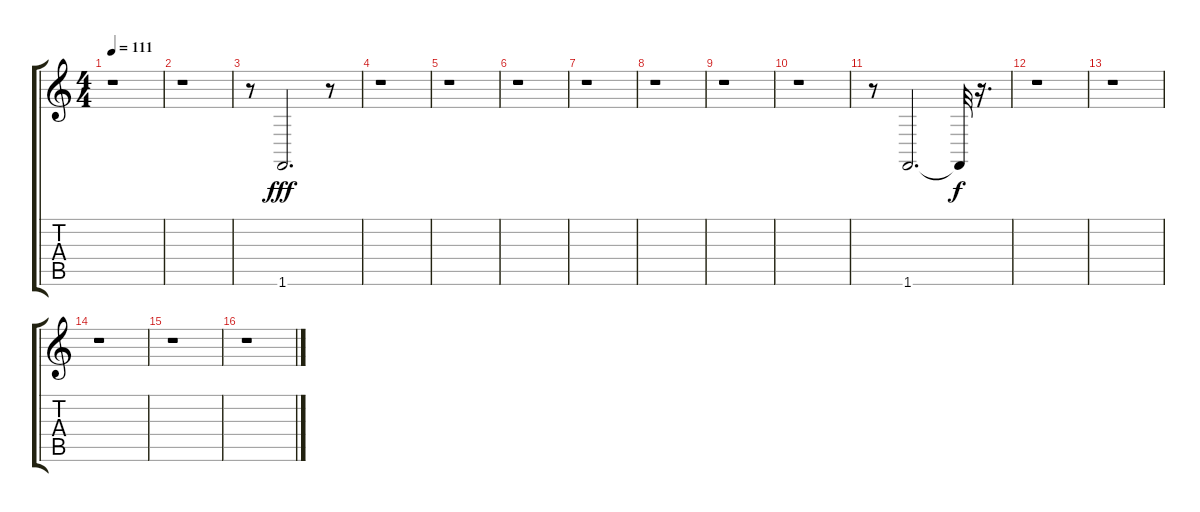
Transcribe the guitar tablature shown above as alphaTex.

\track "" {instrument synthstrings1}
\staff {score tabs}
\tuning (E4 B3 G3 D3 A2 E2) {hide}
\ts (4 4)
\tempo 111
\clef g2
\ks c
r.1{dy fff} |
r.1 |
r.8 1.6.2{d} r.8 |
r.1 |
r.1 |
r.1 |
r.1 |
r.1 |
r.1 |
r.1 |
r.8 1.6.2{d} 1.6{t}.32{dy f} r.16{d} |
r.1 |
r.1 |
r.1 |
r.1 |
r.1
